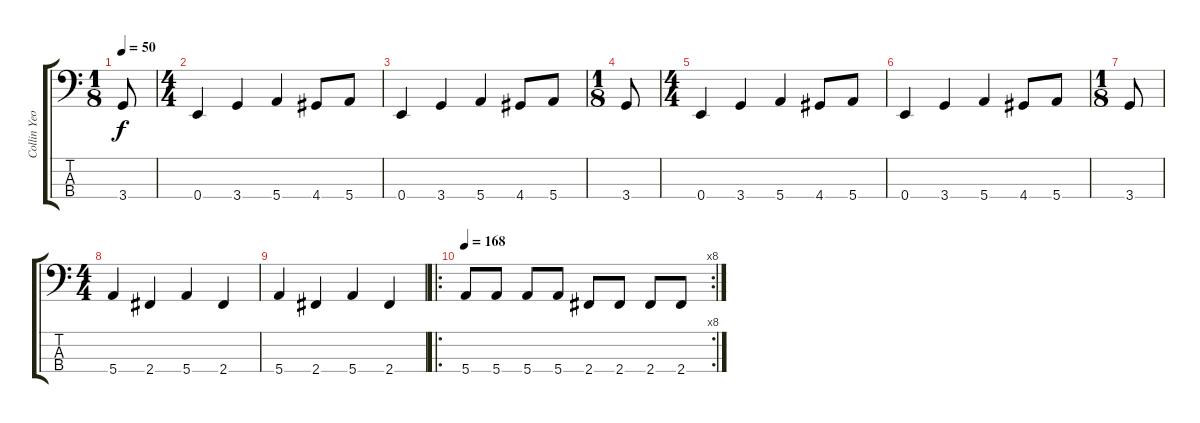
\track ("Collin Yeo" "Collin Yeo") {instrument electricbasspick}
\staff {score tabs}
\tuning (G2 D2 A1 E1) {hide}
\ts (1 8)
\tempo 50
\clef f4
\ks c
3.4.8{dy f instrument electricbasspick} |
\ts (4 4)
0.4.4{instrument slapbass2} 3.4.4 5.4.4 4.4.8 5.4.8 |
0.4.4{instrument slapbass2} 3.4.4 5.4.4 4.4.8 5.4.8 |
\ts (1 8)
3.4.8{instrument electricbasspick} |
\ts (4 4)
0.4.4{instrument slapbass2} 3.4.4 5.4.4 4.4.8 5.4.8 |
0.4.4{instrument slapbass2} 3.4.4 5.4.4 4.4.8 5.4.8 |
\ts (1 8)
3.4.8{instrument electricbasspick} |
\ts (4 4)
5.4.4 2.4.4 5.4.4 2.4.4 |
5.4.4 2.4.4 5.4.4 2.4.4 |
\ro
\rc 8
\tempo 168
5.4.8 5.4.8 5.4.8 5.4.8 2.4.8 2.4.8 2.4.8 2.4.8
